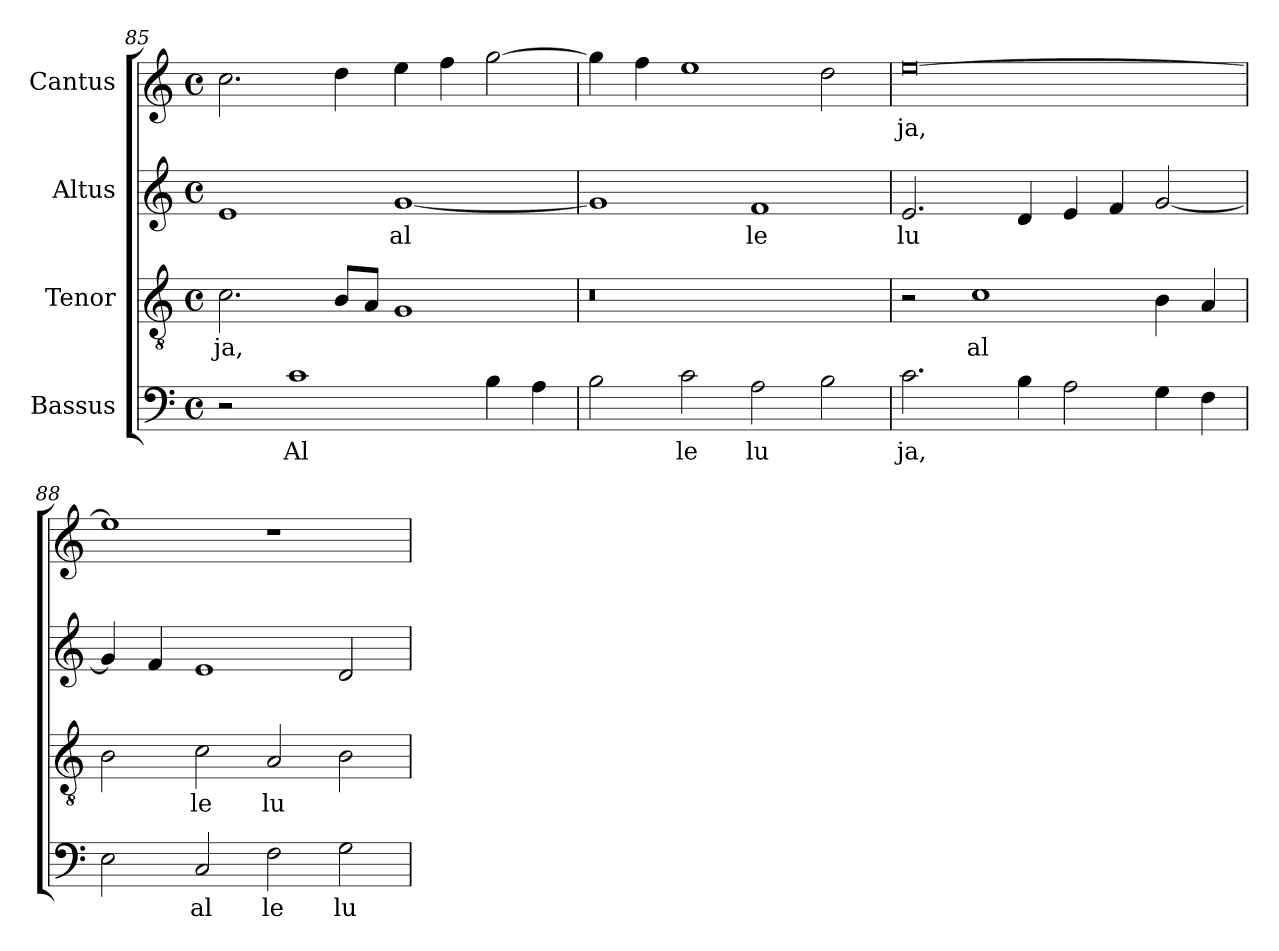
**kern	**text	**kern	**text	**kern	**text	**kern	**text
*part4	*part4	*part3	*part3	*part2	*part2	*part1	*part1
*staff4	*staff4	*staff3	*staff3	*staff2	*staff2	*staff1	*staff1
*I"Bassus	*	*I"Tenor	*	*I"Altus	*	*I"Cantus	*
*clefF4	*	*clefGv2	*	*clefG2	*	*clefG2	*
*M4/4	*	*M4/4	*	*M4/4	*	*M4/4	*
*met(c)	*	*met(c)	*	*met(c)	*	*met(c)	*
=85	=85	=85	=85	=85	=85	=85	=85
!	!	!	!LO:LY:b:cj	!	!	!	!
2r	.	2.c\	ja,	1e	.	2.cc\	.
!	!LO:LY:b:cj	!	!	!	!	!	!
1c	Al	.	.	.	.	.	.
.	.	8B/L	.	.	.	4dd\	.
.	.	8A/J	.	.	.	.	.
!	!	!	!	!	!LO:LY:b:cj	!	!
.	.	1G	.	[>1g	al	4ee\	.
.	.	.	.	.	.	4ff\	.
4B\	.	.	.	.	.	[>2gg\	.
4A\	.	.	.	.	.	.	.
!!LO:LB:g=z
=86	=86	=86	=86	=86	=86	=86	=86
2B\	.	0r	.	1g]	.	4gg\]	.
.	.	.	.	.	.	4ff\	.
!	!LO:LY:b:cj	!	!	!	!	!	!
2c\	le	.	.	.	.	1ee	.
!	!LO:LY:b:cj	!	!	!	!LO:LY:b:cj	!	!
2A\	lu	.	.	1f	le	.	.
2B\	.	.	.	.	.	2dd\	.
=87	=87	=87	=87	=87	=87	=87	=87
!	!LO:LY:b:cj	!	!	!	!LO:LY:b:cj	!	!LO:LY:b:cj
2.c\	ja,	2r	.	2.e/	lu	[>0ee	ja,
!	!	!	!LO:LY:b:cj	!	!	!	!
.	.	1c	al	.	.	.	.
4B\	.	.	.	4d/	.	.	.
2A\	.	.	.	4e/	.	.	.
.	.	.	.	4f/	.	.	.
4G\	.	4B\	.	[<2g/	.	.	.
4F\	.	4A/	.	.	.	.	.
=88	=88	=88	=88	=88	=88	=88	=88
2E\	.	2B\	.	4g/]	.	1ee]	.
.	.	.	.	4f/	.	.	.
!	!LO:LY:b:cj	!	!LO:LY:b:cj	!	!	!	!
2C/	al	2c\	le	1e	.	.	.
!	!LO:LY:b:cj	!	!LO:LY:b:cj	!	!	!	!
2F\	le	2A/	lu	.	.	1r	.
!	!LO:LY:b:cj	!	!	!	!	!	!
2G\	lu	2B\	.	2d/	.	.	.
=	=	=	=	=	=	=	=
*-	*-	*-	*-	*-	*-	*-	*-
